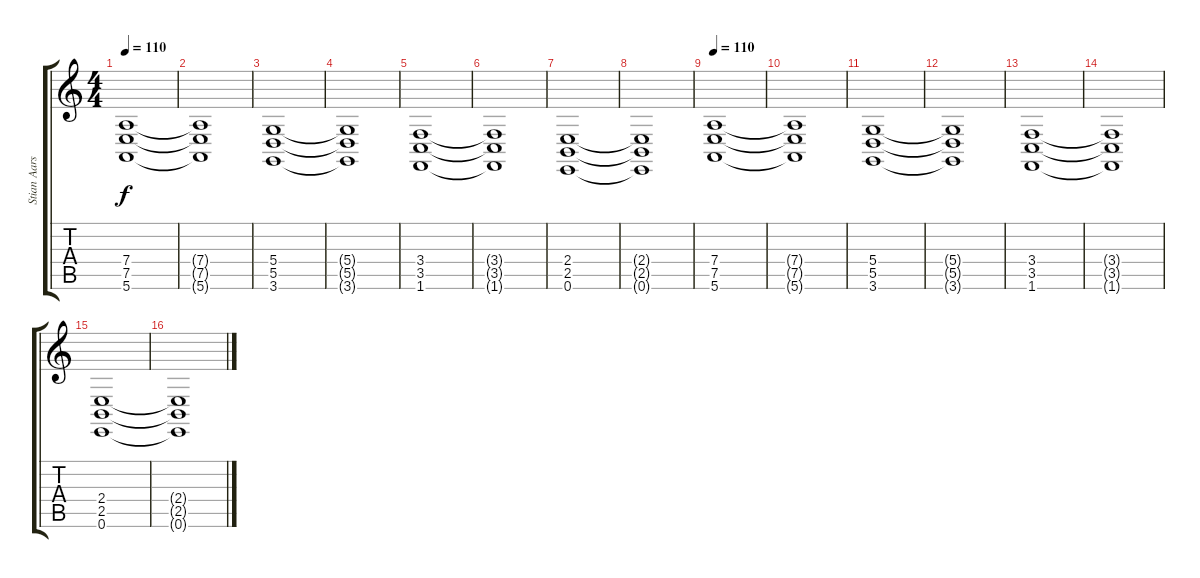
\track ("Stian Aarstad" "Stian Aars") {instrument bassoon}
\staff {score tabs}
\tuning (E4 B3 G3 D3 A2 E2) {hide}
\ts (4 4)
\tempo 110
\clef g2
\ks c
(7.4 7.5 5.6).1{dy f volume 16} |
(7.4{t} 7.5{t} 5.6{t}).1 |
(5.4 5.5 3.6).1 |
(5.4{t} 5.5{t} 3.6{t}).1 |
(3.4 3.5 1.6).1 |
(3.4{t} 3.5{t} 1.6{t}).1 |
(2.4 2.5 0.6).1 |
(2.4{t} 2.5{t} 0.6{t}).1 |
\tempo 110
(7.4 7.5 5.6).1{volume 16} |
(7.4{t} 7.5{t} 5.6{t}).1 |
(5.4 5.5 3.6).1 |
(5.4{t} 5.5{t} 3.6{t}).1 |
(3.4 3.5 1.6).1 |
(3.4{t} 3.5{t} 1.6{t}).1 |
(2.4 2.5 0.6).1 |
(2.4{t} 2.5{t} 0.6{t}).1
